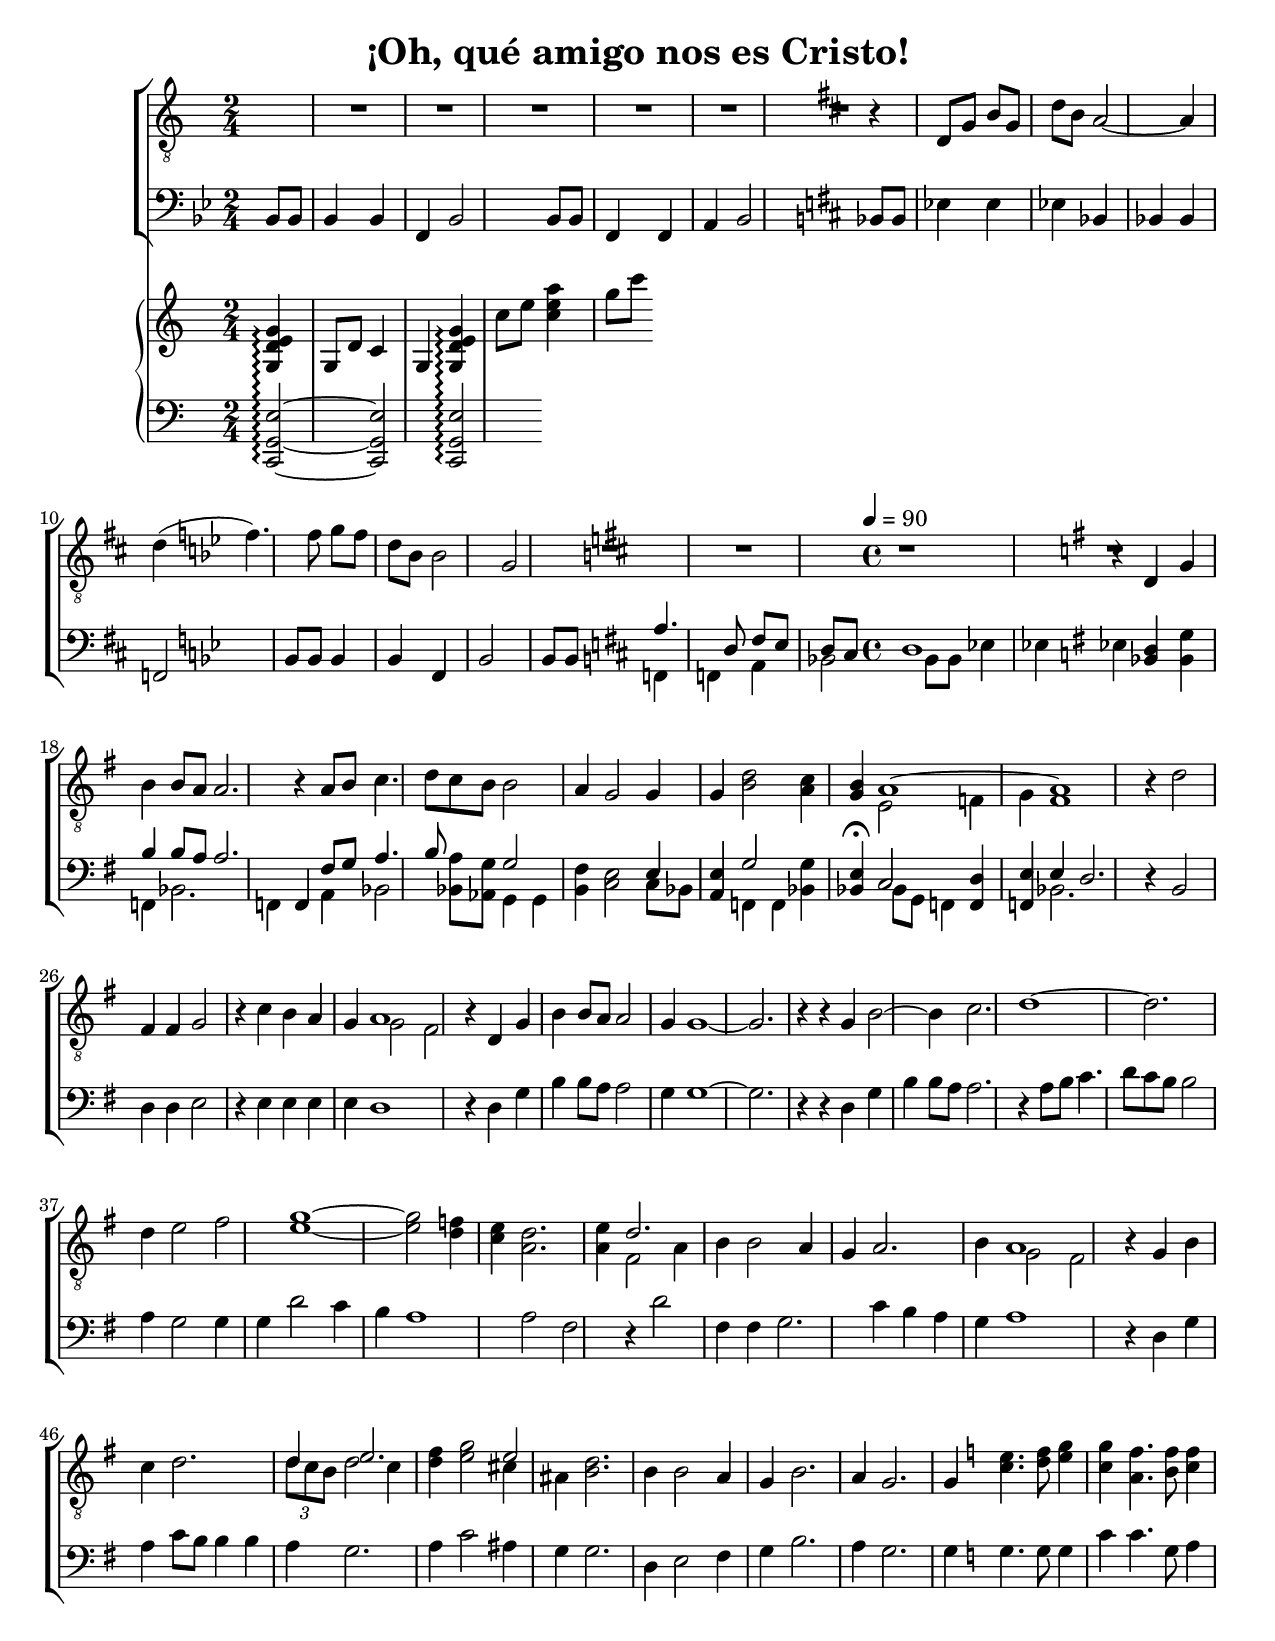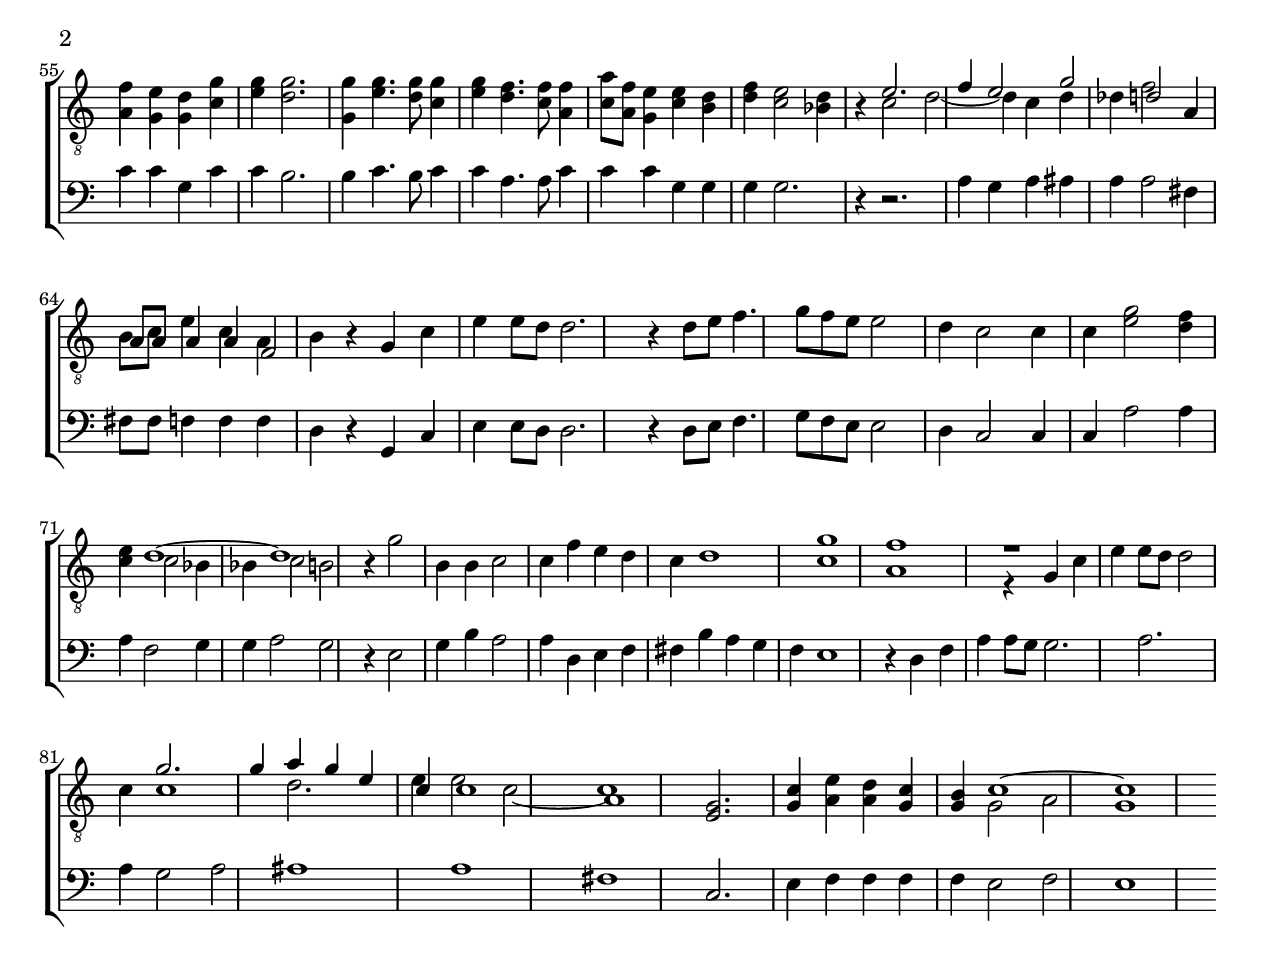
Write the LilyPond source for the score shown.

\version "2.16.2"

firstMusic = {
  %% Intro
  \clef "treble_8"
  \time 2/4
  R2*6 | \key d \major
  R2*3 |
  r4 d'( | \key bes \major
  f'4.) f'8 |
  g' f' d' bes |
  bes2 |
  g | \key d \major
  R2*2 | \time 4/4
  R1 | \key g \major
  %% A
  r4 d g b | % Si a Cristo
  b8 a a2. | % buscas
  r4 a8 b c'4. d'8 | % En humilde
  c' b b2 a4 | % ruego con
  g2 g4 g | % fe obten-
  d'2 c'4 b | % drás gozo_y
  a1~ | % paz, gozo_y
  a1  | % paaz

  r4 d'2 fis4 | % gracia y
  fis g2 r4 | % amor 
  c'4 b a g | %llena el cora--
  a1  | %zón
  r4 d g b | % si a Cristo
  b8 a a2 g4 | % buscas con 
  g1 ~ | %fe _
  g2. r4 | %
  %%%%%%%%%%%%%%%
  r4 g b2~ |
  b4 c'2. |
  d'1~ |
  d'2. d'4 |
  e'2 fis' | 
  g'1~ | % ción
  g'2 f'4 e' |
  d'2. e'4 |
  d'2. b4 |
  b2 a4 g |
  a2. b4 |
  a1 |
  r4 g b c' |
  d'2. d'4 |
  e'2. fis'4 |
  g'2 e' |
  d'2. b4 |
  b2 a4 g |
  b2. a4 |
  g2.

  g4 | \key c \major
  e'4. f'8 g'4 g' |
  f'4. f'8 f'4 f' |
  e'4 d' g' g' |
  g'2. g'4 |
  g'4. g'8 g'4 g' |
  f'4. f'8 f'4 a'8 f' |
  e'4 e' d' f' |
  e'2 d'4 r4 |

  e'2. f'4 |
  e'2 g' |
  d'2 a4 a8 a |
  a4 a f2 |
  
  r4 g4 c' e' |
  e'8 d' d'2. |
  r4 d'8 e'8 f'4. g'8 |
  f'8 e' e'2 d'4 |
  c'2 c'4 c'4 |
  g'2 f'4 e' |
  d'1~ |
  d'1 |

  r4 g'2 b4 |
  b4 c'2 c'4 |
  f'4 e' d' c' |
  d'1 |

  g'1 |
  f' |
  r |
  r |

  g'2. g'4 |
  a' g' e' c' |
  c'1 |
  a |

  g2. c'4 |
  e' d' c' b |
  c'1~ |
  c' |
}

firstLyrics = \lyricmode {
  Y__ nos man -- da que lle -- ve -- mos
}

secondMusic = {
  %% Intro
  \clef "treble_8"
  \time 2/4
  R2*6 | \key d \major
  r4 d8 g |
  b g d' b |
  a2~ | 
  a4 s | \key bes \major
  R2*4 | \key d \major
  R2*2 | \time 4/4
  R1 | \key g \major
  %% A
  r4 d g b | % Si a Cristo
  b8 a a2. | % buscas
  r4 a8 b c'4. d'8 | % En humilde
  c' b b2 a4 | % ruego con
  g2 g4 g | % fe obten-
  b2 a4 g | % drás gozo_y
  e2 f4 g | % paz, gozo_y
  fis1 | % paaz

  r4 d'2 fis4 | % gracia y
  fis g2 r4 | % amor 
  c'4 b a g | %llena el cora--
  g2 fis2 | %zón
  r4 d g b | % si a Cristo
  b8 a a2 g4 | % buscas con 
  g1 ~ | %fe _
  g2. r4 | %

  r4 g b2~ |
  b4 c'2. |
  d'1~ |
  d'2. d'4 |
  e'2 fis' | 
  e'1~ | % ción
  e'2 d'4 c' |
  a2. a4 |
  fis2 a4 b4 |
  b2 a4 g |
  a2. b4 |
  g2 fis2 |
  r4 g b c' |
  d'2. \times 2/3 { d'8 c' b } |
  d'2 c'4 d'4 |
  e'2 cis'4 ais4 |
  b2. b4 |
  b2 a4 g |
  b2. a4 |
  g2.

  g4 | \key c \major
  c'4. d'8 e'4 c'4 |
  a4. b8 c'4 a4 |
  g4 g c' e' |
  d'2. g4 |
  e'4. d'8 c'4 e' |
  d'4. c'8 a4 c'8 a |
  g4 c' b d' |
  c'2 bes4 r4 |

  c'2 d'~ |
  d'4 c' d' des' |
  f'2 a4 b8 c' |
  e'4 c' a b |
  
  r4 g4 c' e' |
  e'8 d' d'2. |
  r4 d'8 e'8 f'4. g'8 |
  f'8 e' e'2 d'4 |
  c'2 c'4 c'4 |
  e'2 d'4 c'4 |
  c'2 bes4 bes |
  c'2 b |

  r4 g'2 b4 |
  b4 c'2 c'4 |
  f'4 e' d' c' |
  d'1 |

  c'1 |
  a |
  r4 g4 c' e' |
  e'8 d' d'2 c'4 |
  c'1 |
  d'2. e'4 |
  e'2 c'~ |
  c'1 |

  e2. g4 |
  a a g g |
  g2 a |
  g1 |
}

secondLyrics = \lyricmode  {
  Él sin -- tió nues -- tra__a -- flic -- ción
}

baritoneMusic = {
  %% Intro
  \clef bass
  \time 2/4
  R2*6 | \key d \major
  R2*4 | \key bes \major
  R2*4 | \key d \major
  a4. d8 |
  fis8 e d cis |
  \time 4/4 \tempo 4 = 90
  d1 | \key g \major
  %% A
  r4 d g b | % Si a Cristo
  b8 a a2. | % buscas
  r4 fis8 g a4. b8 | % En humilde
  a g g2 fis4 | % ruego con
  e2 e4 e | % fe obten-
  g2 g4 e | % drás gozo_y
  c2 d4 e | % paz, gozo_y
  e4 d2. | % paaz

  r4 b,2 d4 | % gracia y
  d e2 r4 | % amor 
  e4 e e e | %llena el cora--
  d1  | %zón
  r4 d g b | % si a Cristo
  b8 a a2 g4 | % buscas con 
  g1 ~ | %fe _
  g2. r4 | %

  r4 d g b | % Si a Cristo
  b8 a a2. | % buscas
  r4 a8 b c'4. d'8 | % En humilde
  c' b b2 a4 | % ruego con
  g2 g4 g | % fe obten-
  d'2 c'4 b | % drás gozo_y
  a1 | % paz, gozo_y
  a2 fis2| % paaz

  r4 d'2 fis4 % Gracia_y
  fis4 g2. % amor
  c'4 b a g % llena el cora--
  a1 % zón

  r4 d g a % Si a Cristo
  c'8 b b4 b a % buscas en tu
  g2. a4 % afli--
  c'2 ais4 g % ción  con--
  g2. d4 % suelo
  e2 fis4 g % siempre
  b2. a4 % me se--
  g2. % rás

  g4 | \key c \major % Je--
  g4. g8 g4 c' | % sús te
  c'4. g8 a4 c' |
  c' g c' c' |
  b2. b4 |
  c'4. b8 c'4 c' |
  a4. a8 c'4 c' |
  c' g g g |
  g2. r4 |
  r2. a4 | % uh, siempre
  g4 a ais a | %  siempre cerca
  a2 fis4 fis8 fis |
  f4 f f d | 
  r4 g, c e | % Confío en
  e8 d d2. |
  r4 d8 e f4. g8 |
  f e e2 d4 |
  c2 c4 c |
  a2 a4 a |
  f2 g4 g |
  a2 g | % Gozo y paaaz
  r4 e2 g4 | % Fuerza y luz
  b4 a2 a4 |
  d e f fis | % la tempes
  b a g f |
  e1 |
  r4 d f a |
  a8 g g2. |
  a2. a4 | % In prayer
  g2 a |
  ais1 |
  a1 |
  fis1 |
  c2. e4 | % Paz tendrá tu corazón
  f4 f f f |
  e2 f |
  e1 |
}

baritoneLyrics = \lyricmode {
  To -- do__a Dios en o -- ra -- ción.
}

bassMusic = {
  \clef "bass"
  \time 3/4
  \key bes \major

  \partial 4 bes,8 bes, 
  bes,4 bes, f, 
  bes,2 bes,8 bes, 
  f,4 f, a, 
  bes,2 % Al andar con Jesús en su fúlgida luz

  bes,8 bes, 
  ees4 ees ees 
  bes, bes, bes, 
  f,2 % en mi senda su gloria veré

  bes,8 bes, 
  bes,4 bes, f, 
  bes,2 bes,8 bes, 
  f,4 f, a, 
  bes,2 % y su voz he de oír, pues promete vivir

  bes,8 bes, 
  ees4 ees ees 
  bes, bes, f, 
  bes,2. % con aquél que obedezca por fe

  f,4 f, a, 
  bes,2 bes,8 aes, 
  g,4 g, b, 
  c2 % Su santa ley obedezco por fe

  c8 bes, 
  a,4 f, f,
  bes, bes,\fermata bes,8 g,
  f,4 f, f, 
  bes,2. % y feliz en mi Cristo yo por siempre seré

}

bassLyrics = \lyricmode  {
}

pianoUpper = {
  \clef "treble"
  \time 2/4
  \key c \major

  <g d' e' g'>4\arpeggio g8 d' |
  c'4 g |

  <g d' e' g'>4\arpeggio c''8 e'' |
  <c'' e'' a''>4 g''8 c''' |
  
}

pianoLower = {
  \clef "bass"
  \time 2/4
  \key c \major

  <c, g, e>2~\arpeggio |
  <c, g, e> |
  
  <c, g, e>2\arpeggio |
}


#(set-default-paper-size "letter")

\header {
  title = "¡Oh, qué amigo nos es Cristo!"
}

%showLastLength = R1*2
\score {
  <<
  \new ChoirStaff <<
    \new Staff = "tenors" \with { printPartCombineTexts = ##f } {
      \set Staff.midiInstrument = #"electric grand"
      \partcombine \firstMusic \secondMusic
    }

    \new Staff = "basses" \with { printPartCombineTexts = ##f } {
      \set Staff.midiInstrument = #"electric grand"
      \set Staff.soloText = #"barítono"
      \set Staff.soloIIText = #"bajo"
      \set Staff.aDueText = #"ambos"
      \partcombine \baritoneMusic \bassMusic
    }
  >>

  \new PianoStaff <<
    \set PianoStaff.connectArpeggios = ##t
    \new Staff = "up" {
      \pianoUpper
    }

    \new Staff = "down" {
      \pianoLower
    }
  >>

>>

  \layout {}
  \midi {}
}